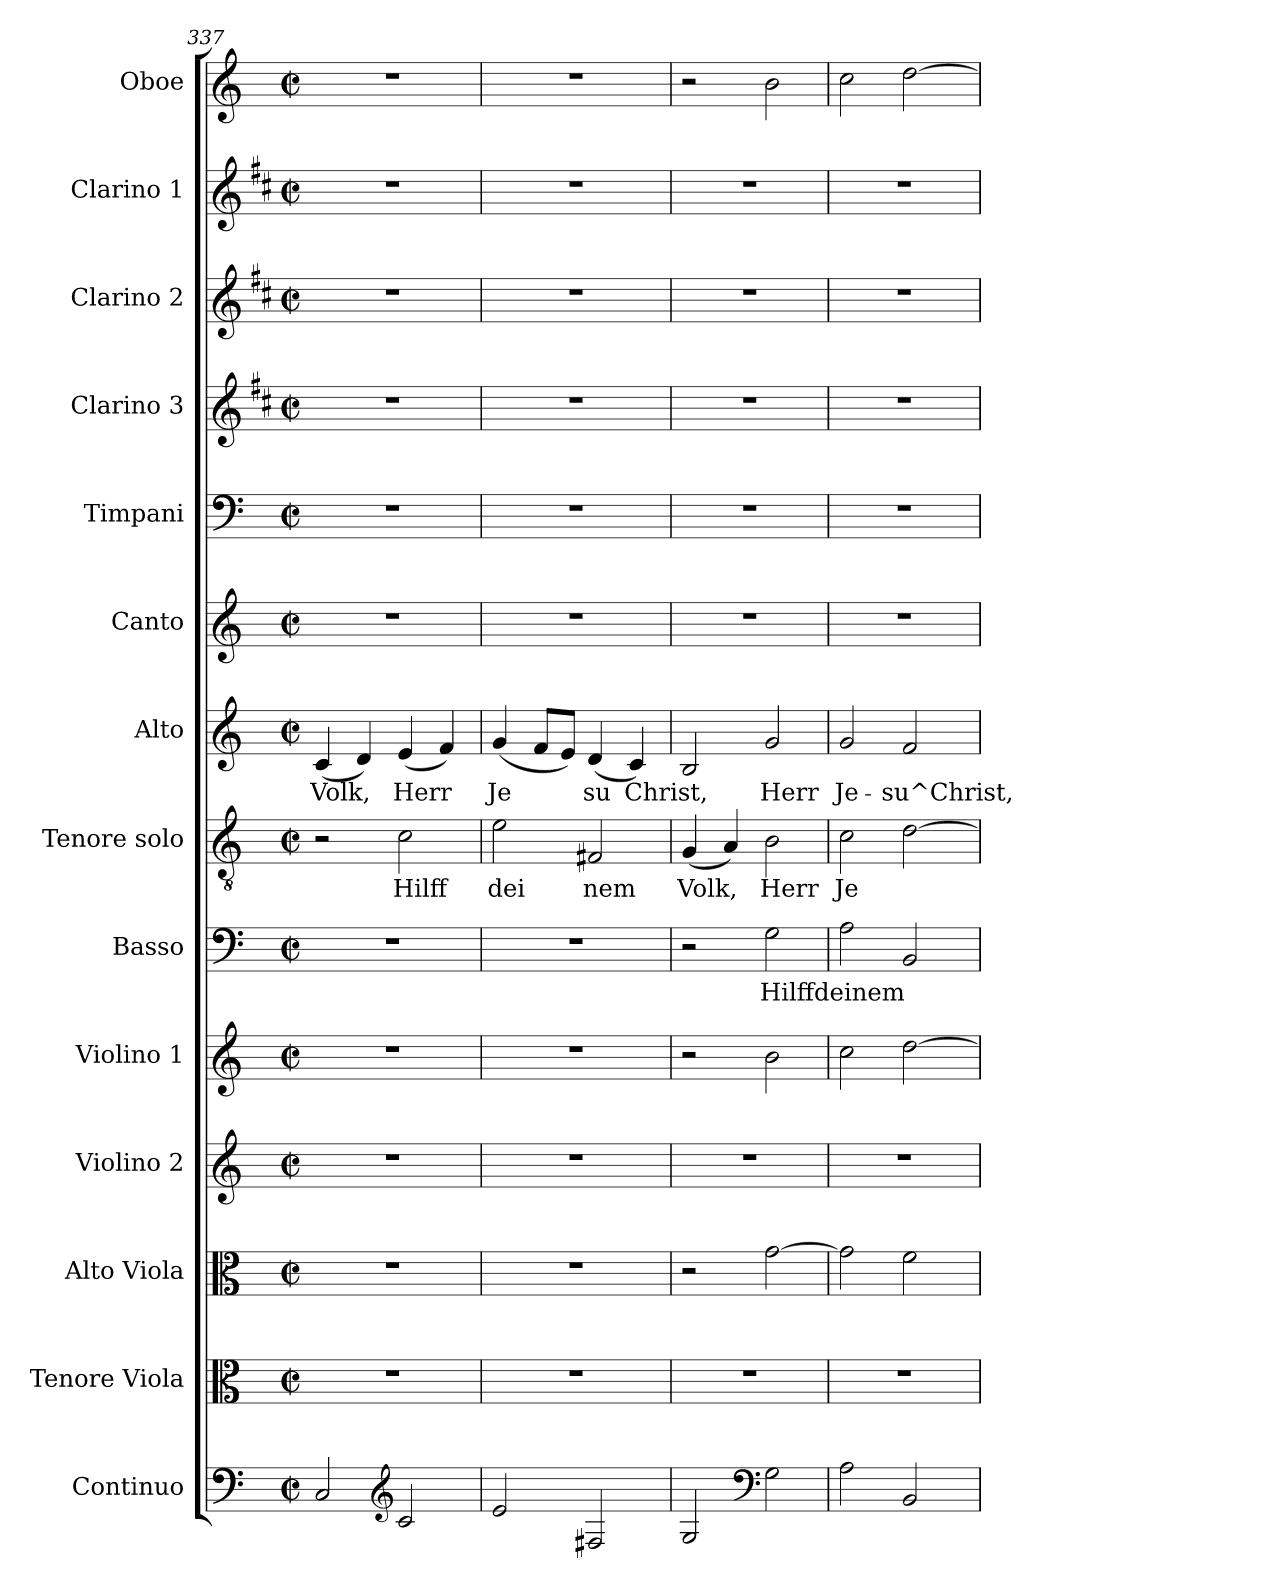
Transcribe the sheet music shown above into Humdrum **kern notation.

**kern	**kern	**kern	**kern	**kern	**kern	**text	**kern	**text	**kern	**text	**kern	**kern	**kern	**kern	**kern	**kern
*part14	*part13	*part12	*part11	*part10	*part9	*part9	*part8	*part8	*part7	*part7	*part6	*part5	*part4	*part3	*part2	*part1
*staff14	*staff13	*staff12	*staff11	*staff10	*staff9	*staff9	*staff8	*staff8	*staff7	*staff7	*staff6	*staff5	*staff4	*staff3	*staff2	*staff1
*I"Continuo	*I"Tenore Viola	*I"Alto Viola	*I"Violino 2	*I"Violino 1	*I"Basso	*	*I"Tenore solo	*	*I"Alto	*	*I"Canto	*I"Timpani	*I"Clarino 3	*I"Clarino 2	*I"Clarino 1	*I"Oboe
*I'Continuo	*I'Tenore Viola	*I'Alto Viola	*I'Violino 2	*I'Violino 1	*I'Basso	*	*I'Tenore	*	*I'Alto	*	*I'Canto	*I'Timpani	*I'Clarino 3	*I'Clarino 2	*I'Clarino 1	*I'Oboe
*clefF4	*clefC3	*clefC3	*clefG2	*clefG2	*clefF4	*	*clefGv2	*	*clefG2	*	*clefG2	*clefF4	*clefG2	*clefG2	*clefG2	*clefG2
*	*	*	*	*	*	*	*	*	*	*	*	*	*ITrd1c2	*ITrd1c2	*ITrd1c2	*
*k[]	*k[]	*k[]	*k[]	*k[]	*k[]	*	*k[]	*	*k[]	*	*k[]	*k[]	*k[]	*k[]	*k[]	*k[]
*C:	*C:	*C:	*C:	*C:	*C:	*	*C:	*	*C:	*	*C:	*C:	*C:	*C:	*C:	*C:
*M2/2	*M2/2	*M2/2	*M2/2	*M2/2	*M2/2	*	*M2/2	*	*M2/2	*	*M2/2	*M2/2	*M2/2	*M2/2	*M2/2	*M2/2
*met(c|)	*met(c|)	*met(c|)	*met(c|)	*met(c|)	*met(c|)	*	*met(c|)	*	*met(c|)	*	*met(c|)	*met(c|)	*met(c|)	*met(c|)	*met(c|)	*met(c|)
=337	=337	=337	=337	=337	=337	=337	=337	=337	=337	=337	=337	=337	=337	=337	=337	=337
!	!LO:N:vis=2	!LO:N:vis=2	!LO:N:vis=2	!LO:N:vis=2	!LO:N:vis=2	!	!	!	!	!LO:LY:b:cj	!LO:N:vis=2	!LO:N:vis=2	!LO:N:vis=2	!LO:N:vis=2	!LO:N:vis=2	!LO:N:vis=2
2C/	1r	1r	1r	1r	1r	.	2r	.	(<4c/	Volk,	1r	1r	1r	1r	1r	1r
!	!	!	!	!	!	!	!	!	!	!LO:LY:b:cj	!	!	!	!	!	!
.	.	.	.	.	.	.	.	.	4d/)	.	.	.	.	.	.	.
*clefG2	*	*	*	*	*	*	*	*	*	*	*	*	*	*	*	*
!	!	!	!	!	!	!	!	!LO:LY:b	!	!LO:LY:b:cj	!	!	!	!	!	!
2c/	.	.	.	.	.	.	2c\	Hilff	(<4e/	Herr	.	.	.	.	.	.
!	!	!	!	!	!	!	!	!	!	!LO:LY:b:cj	!	!	!	!	!	!
.	.	.	.	.	.	.	.	.	4f/)	.	.	.	.	.	.	.
=338	=338	=338	=338	=338	=338	=338	=338	=338	=338	=338	=338	=338	=338	=338	=338	=338
!	!	!	!	!	!	!	!	!LO:LY:b	!	!LO:LY:b:cj	!	!	!	!	!	!
2e/	1r	1r	1r	1r	1r	.	2e\	dei	(<4g/	Je-	1r	1r	1r	1r	1r	1r
!	!	!	!	!	!	!	!	!	!	!LO:LY:b:cj	!	!	!	!	!	!
.	.	.	.	.	.	.	.	.	8f/L	--	.	.	.	.	.	.
!	!	!	!	!	!	!	!	!	!	!LO:LY:b:cj	!	!	!	!	!	!
.	.	.	.	.	.	.	.	.	8e/J)	--	.	.	.	.	.	.
!	!	!	!	!	!	!	!	!LO:LY:b	!	!LO:LY:b:cj	!	!	!	!	!	!
2F#X/	.	.	.	.	.	.	2F#X/	nem	(<4d/	-su	.	.	.	.	.	.
!	!	!	!	!	!	!	!	!	!	!LO:LY:b:cj	!	!	!	!	!	!
.	.	.	.	.	.	.	.	.	4c/)	Christ,	.	.	.	.	.	.
=339	=339	=339	=339	=339	=339	=339	=339	=339	=339	=339	=339	=339	=339	=339	=339	=339
!	!LO:N:vis=2	!	!LO:N:vis=2	!	!	!	!	!LO:LY:b	!	!LO:LY:b:cj	!LO:N:vis=2	!LO:N:vis=2	!LO:N:vis=2	!LO:N:vis=2	!LO:N:vis=2	!
2G/	1r	2r	1r	2r	2r	.	(<4G/	Volk,	2B/	.	1r	1r	1r	1r	1r	2r
!	!	!	!	!	!	!	!	!LO:LY:b	!	!	!	!	!	!	!	!
.	.	.	.	.	.	.	4A/)	.	.	.	.	.	.	.	.	.
*clefF4	*	*	*	*	*	*	*	*	*	*	*	*	*	*	*	*
!	!	!	!	!	!	!LO:LY:b:cj	!	!LO:LY:b	!	!LO:LY:b:cj	!	!	!	!	!	!
2G\	.	[>2g\	.	2b\	2G\	Hilffdeinem	2B\	Herr	2g/	Herr	.	.	.	.	.	2b\
=340	=340	=340	=340	=340	=340	=340	=340	=340	=340	=340	=340	=340	=340	=340	=340	=340
!	!	!	!	!	!	!LO:LY:b:cj	!	!LO:LY:b	!	!LO:LY:b:cj	!	!	!	!	!	!
2A\	1r	2g\]	1r	2cc\	2A\	.	2c\	Je	2g/	Je-	1r	1r	1r	1r	1r	2cc\
!	!	!	!	!	!	!LO:LY:b:cj	!	!LO:LY:b	!	!LO:LY:b:cj	!	!	!	!	!	!
2BB/	.	2f\	.	[>2dd\	2BB/	.	[>2d\	.	2f/	-su^Christ,	.	.	.	.	.	[>2dd\
=	=	=	=	=	=	=	=	=	=	=	=	=	=	=	=	=
*-	*-	*-	*-	*-	*-	*-	*-	*-	*-	*-	*-	*-	*-	*-	*-	*-
